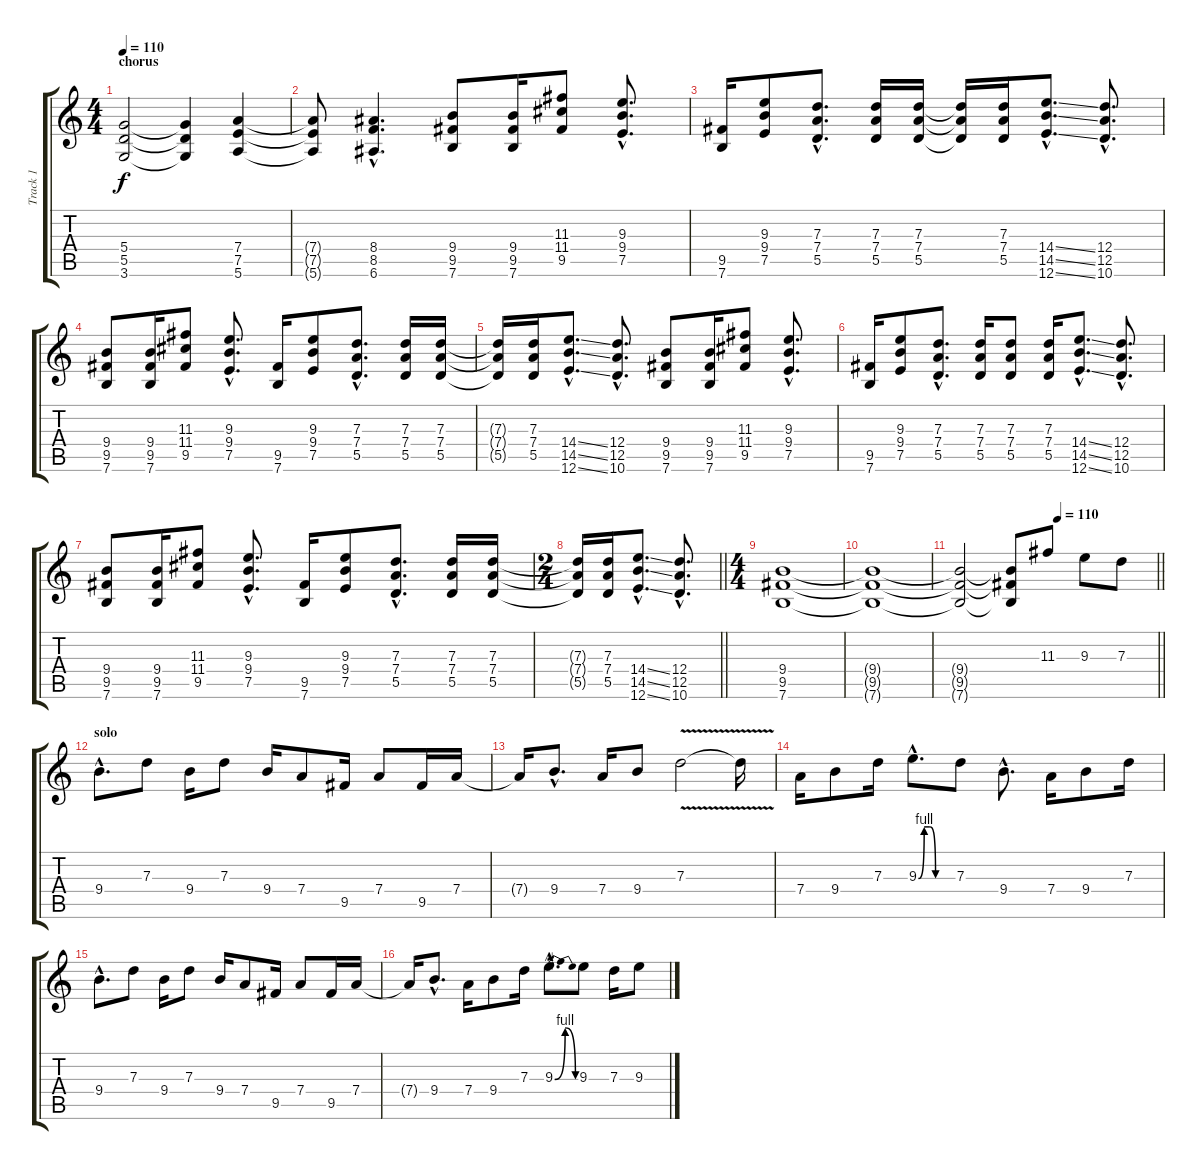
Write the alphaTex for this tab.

\track ("Track 1" "Track 1") {instrument distortionguitar}
\staff {score tabs}
\tuning (E4 B3 G3 D3 A2 E2) {hide}
\ts (4 4)
\section ("" "chorus")
\tempo 110
\clef g2
\ks c
(5.4 5.5 3.6).2{dy f volume 16} (5.4{t} 5.5{t} 3.6{t}).4 (7.4 7.5 5.6).4 |
(7.4{t} 7.5{t} 5.6{t}).8 (8.4{hac} 8.5{hac} 6.6{hac}).4{d} (9.4 9.5 7.6).8 (9.4 9.5 7.6).16 (11.3 11.4 9.5).8 (9.3{hac} 9.4{hac} 7.5{hac}).8{d} |
(9.5 7.6).16 (9.3 9.4 7.5).8 (7.3{hac} 7.4{hac} 5.5{hac}).8{d} (7.3 7.4 5.5).16 (7.3 7.4 5.5).16 (7.3{t} 7.4{t} 5.5{t}).16 (7.3 7.4 5.5).16 (14.4{ss hac} 14.5{ss hac} 12.6{ss hac}).8{d} (12.4{hac} 12.5{hac} 10.6{hac}).8{d} |
(9.4 9.5 7.6).8 (9.4 9.5 7.6).16 (11.3 11.4 9.5).8 (9.3{hac} 9.4{hac} 7.5{hac}).8{d} (9.5 7.6).16 (9.3 9.4 7.5).8 (7.3{hac} 7.4{hac} 5.5{hac}).8{d} (7.3 7.4 5.5).16 (7.3 7.4 5.5).16 |
(7.3{t} 7.4{t} 5.5{t}).16 (7.3 7.4 5.5).16 (14.4{ss hac} 14.5{ss hac} 12.6{ss hac}).8{d} (12.4{hac} 12.5{hac} 10.6{hac}).8{d} (9.4 9.5 7.6).8 (9.4 9.5 7.6).16 (11.3 11.4 9.5).8 (9.3{hac} 9.4{hac} 7.5{hac}).8{d} |
(9.5 7.6).16 (9.3 9.4 7.5).8 (7.3{hac} 7.4{hac} 5.5{hac}).8{d} (7.3 7.4 5.5).16 (7.3 7.4 5.5).8 (7.3 7.4 5.5).16 (14.4{ss hac} 14.5{ss hac} 12.6{ss hac}).8{d} (12.4{hac} 12.5{hac} 10.6{hac}).8{d} |
(9.4 9.5 7.6).8 (9.4 9.5 7.6).16 (11.3 11.4 9.5).8 (9.3{hac} 9.4{hac} 7.5{hac}).8{d} (9.5 7.6).16 (9.3 9.4 7.5).8 (7.3{hac} 7.4{hac} 5.5{hac}).8{d} (7.3 7.4 5.5).16 (7.3 7.4 5.5).16 |
\ts (2 4)
\barLineRight lightlight
(7.3{t} 7.4{t} 5.5{t}).16 (7.3 7.4 5.5).16 (14.4{ss hac} 14.5{ss hac} 12.6{ss hac}).8{d} (12.4{hac} 12.5{hac} 10.6{hac}).8{d} |
\ts (4 4)
(9.4 9.5 7.6).1 |
(9.4{t} 9.5{t} 7.6{t}).1 |
\tempo (110 0.5)
\barLineRight lightlight
(9.4{t} 9.5{t} 7.6{t}).2 (9.4{t} 9.5{t} 7.6{t}).8 11.3.8 9.3.8 7.3.8 |
\section ("" "solo")
9.4{hac}.8{d} 7.3.8 9.4.16 7.3.8 9.4.16 7.4.8 9.5.16 7.4.8 9.5.16 7.4.16 |
7.4{t}.16 9.4{hac}.8{d} 7.4.16 9.4.8 7.3{v}.2 7.3{t}.16 |
7.4.16 9.4.8 7.3.16 9.3{be (custom 0 0 10 4 20 4 30 0 60 0) hac}.8{d} 7.3.8 9.4{hac}.8{d} 7.4.16 9.4.8 7.3.16 |
9.4{hac}.8{d} 7.3.8 9.4.16 7.3.8 9.4.16 7.4.8 9.5.16 7.4.8 9.5.16 7.4.16 |
7.4{t}.16 9.4{hac}.8{d} 7.4.16 9.4.8 7.3.16 9.3{be (bendrelease 0 0 15 4 45 4 60 0) hac}.8{d} 9.3.8 7.3.16 9.3.8
